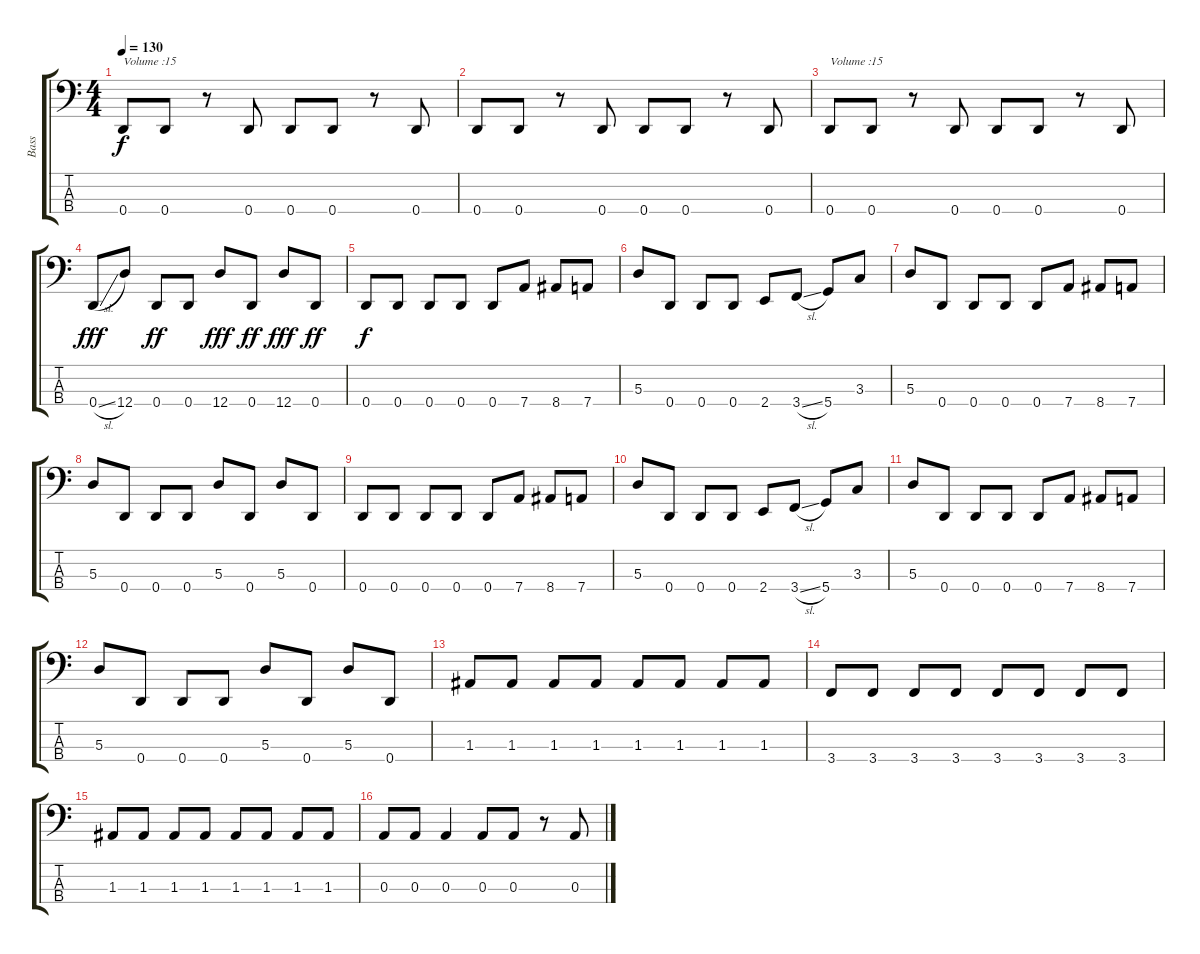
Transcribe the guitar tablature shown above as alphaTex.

\track ("Bass" "Bass") {instrument electricbassfinger}
\staff {score tabs}
\tuning (G2 D2 A1 D1) {hide}
\ts (4 4)
\tempo 130
\clef f4
\ks c
0.4.8{txt "Volume :15" dy f volume 15} 0.4.8 r.8 0.4.8 0.4.8 0.4.8 r.8 0.4.8 |
0.4.8 0.4.8 r.8 0.4.8 0.4.8 0.4.8 r.8 0.4.8 |
0.4.8{txt "Volume :15" volume 15} 0.4.8 r.8 0.4.8 0.4.8 0.4.8 r.8 0.4.8 |
0.4{sl}.8{dy fff} 12.4.8 0.4.8{dy ff} 0.4.8 12.4.8{dy fff} 0.4.8{dy ff} 12.4.8{dy fff} 0.4.8{dy ff} |
0.4.8{dy f} 0.4.8 0.4.8 0.4.8 0.4.8 7.4.8 8.4.8 7.4.8 |
5.3.8 0.4.8 0.4.8 0.4.8 2.4.8 3.4{sl}.8 5.4.8 3.3.8 |
5.3.8 0.4.8 0.4.8 0.4.8 0.4.8 7.4.8 8.4.8 7.4.8 |
5.3.8 0.4.8 0.4.8 0.4.8 5.3.8 0.4.8 5.3.8 0.4.8 |
0.4.8 0.4.8 0.4.8 0.4.8 0.4.8 7.4.8 8.4.8 7.4.8 |
5.3.8 0.4.8 0.4.8 0.4.8 2.4.8 3.4{sl}.8 5.4.8 3.3.8 |
5.3.8 0.4.8 0.4.8 0.4.8 0.4.8 7.4.8 8.4.8 7.4.8 |
5.3.8 0.4.8 0.4.8 0.4.8 5.3.8 0.4.8 5.3.8 0.4.8 |
1.3.8 1.3.8 1.3.8 1.3.8 1.3.8 1.3.8 1.3.8 1.3.8 |
3.4.8 3.4.8 3.4.8 3.4.8 3.4.8 3.4.8 3.4.8 3.4.8 |
1.3.8 1.3.8 1.3.8 1.3.8 1.3.8 1.3.8 1.3.8 1.3.8 |
0.3.8 0.3.8 0.3.4 0.3.8 0.3.8 r.8 0.3.8
